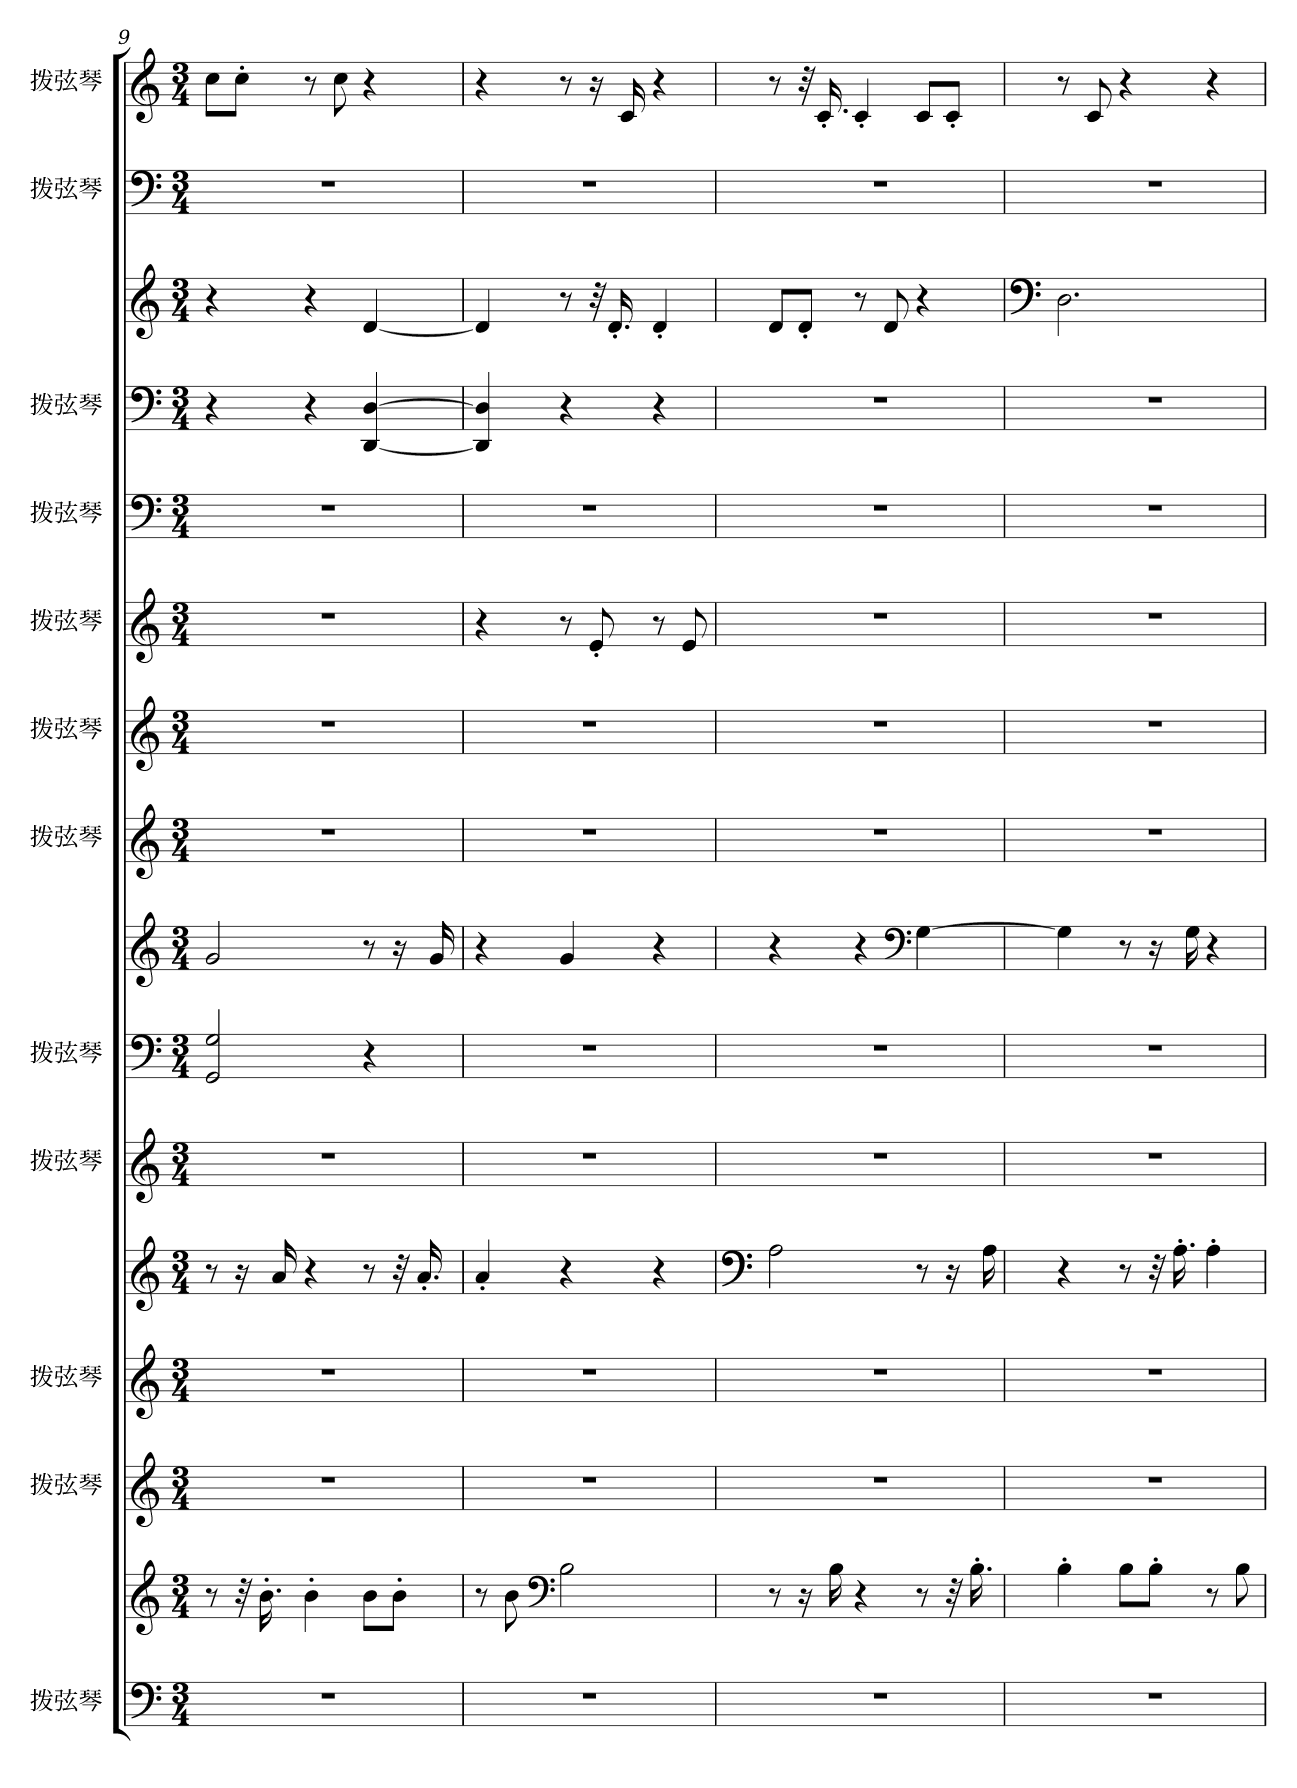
**kern	**kern	**kern	**kern	**kern	**kern	**kern	**kern	**kern	**kern	**kern	**kern	**kern	**kern	**kern	**kern
*part12	*part12	*part11	*part10	*part10	*part9	*part8	*part8	*part7	*part6	*part5	*part4	*part3	*part3	*part2	*part1
*staff16	*staff15	*staff14	*staff13	*staff12	*staff11	*staff10	*staff9	*staff8	*staff7	*staff6	*staff5	*staff4	*staff3	*staff2	*staff1
*I"拨弦琴	*	*I"拨弦琴	*I"拨弦琴	*	*I"拨弦琴	*I"拨弦琴	*	*I"拨弦琴	*I"拨弦琴	*I"拨弦琴	*I"拨弦琴	*I"拨弦琴	*	*I"拨弦琴	*I"拨弦琴
*clefF4	*clefG2	*clefG2	*clefG2	*clefG2	*clefG2	*clefF4	*clefG2	*clefG2	*clefG2	*clefG2	*clefF4	*clefF4	*clefG2	*clefF4	*clefG2
*k[]	*k[]	*k[]	*k[]	*k[]	*k[]	*k[]	*k[]	*k[]	*k[]	*k[]	*k[]	*k[]	*k[]	*k[]	*k[]
*M3/4	*M3/4	*M3/4	*M3/4	*M3/4	*M3/4	*M3/4	*M3/4	*M3/4	*M3/4	*M3/4	*M3/4	*M3/4	*M3/4	*M3/4	*M3/4
=9	=9	=9	=9	=9	=9	=9	=9	=9	=9	=9	=9	=9	=9	=9	=9
2.r	8r	2.r	2.r	8r	2.r	2GG/ 2G/	2g/	2.r	2.r	2.r	2.r	4r	4r	2.r	8cc\L
.	32r	.	.	16r	.	.	.	.	.	.	.	.	.	.	8cc'\J
.	16.b'\	.	.	.	.	.	.	.	.	.	.	.	.	.	.
.	.	.	.	16a/	.	.	.	.	.	.	.	.	.	.	.
.	4b'\	.	.	4r	.	.	.	.	.	.	.	4r	4r	.	8r
.	.	.	.	.	.	.	.	.	.	.	.	.	.	.	8cc\
.	8b\L	.	.	8r	.	4r	8r	.	.	.	.	[4DD/ [4D/	[4d/	.	4r
.	8b'\J	.	.	32r	.	.	16r	.	.	.	.	.	.	.	.
.	.	.	.	16.a'/	.	.	.	.	.	.	.	.	.	.	.
.	.	.	.	.	.	.	16g/	.	.	.	.	.	.	.	.
!!LO:PB:g=z
=10	=10	=10	=10	=10	=10	=10	=10	=10	=10	=10	=10	=10	=10	=10	=10
2.r	8r	2.r	2.r	4a'/	2.r	2.r	4r	2.r	2.r	4r	2.r	4DD/] 4D/]	4d/]	2.r	4r
.	8b\	.	.	.	.	.	.	.	.	.	.	.	.	.	.
*	*clefF4	*	*	*	*	*	*	*	*	*	*	*	*	*	*
.	2B\	.	.	4r	.	.	4g/	.	.	8r	.	4r	8r	.	8r
.	.	.	.	.	.	.	.	.	.	8e'/	.	.	32r	.	16r
.	.	.	.	.	.	.	.	.	.	.	.	.	16.d'/	.	.
.	.	.	.	.	.	.	.	.	.	.	.	.	.	.	16c/
.	.	.	.	4r	.	.	4r	.	.	8r	.	4r	4d'/	.	4r
.	.	.	.	.	.	.	.	.	.	8e/	.	.	.	.	.
=11	=11	=11	=11	=11	=11	=11	=11	=11	=11	=11	=11	=11	=11	=11	=11
*	*	*	*	*clefF4	*	*	*	*	*	*	*	*	*	*	*
2.r	8r	2.r	2.r	2A\	2.r	2.r	4r	2.r	2.r	2.r	2.r	2.r	8d/L	2.r	8r
.	16r	.	.	.	.	.	.	.	.	.	.	.	8d'/J	.	32r
.	.	.	.	.	.	.	.	.	.	.	.	.	.	.	16.c'/
.	16B\	.	.	.	.	.	.	.	.	.	.	.	.	.	.
.	4r	.	.	.	.	.	4r	.	.	.	.	.	8r	.	4c'/
.	.	.	.	.	.	.	.	.	.	.	.	.	8d/	.	.
*	*	*	*	*	*	*	*clefF4	*	*	*	*	*	*	*	*
.	8r	.	.	8r	.	.	[4G\	.	.	.	.	.	4r	.	8c/L
.	32r	.	.	16r	.	.	.	.	.	.	.	.	.	.	8c'/J
.	16.B'\	.	.	.	.	.	.	.	.	.	.	.	.	.	.
.	.	.	.	16A\	.	.	.	.	.	.	.	.	.	.	.
=12	=12	=12	=12	=12	=12	=12	=12	=12	=12	=12	=12	=12	=12	=12	=12
*	*	*	*	*	*	*	*	*	*	*	*	*	*clefF4	*	*
2.r	4B'\	2.r	2.r	4r	2.r	2.r	4G\]	2.r	2.r	2.r	2.r	2.r	2.D\	2.r	8r
.	.	.	.	.	.	.	.	.	.	.	.	.	.	.	8c/
.	8B\L	.	.	8r	.	.	8r	.	.	.	.	.	.	.	4r
.	8B'\J	.	.	32r	.	.	16r	.	.	.	.	.	.	.	.
.	.	.	.	16.A'\	.	.	.	.	.	.	.	.	.	.	.
.	.	.	.	.	.	.	16G\	.	.	.	.	.	.	.	.
.	8r	.	.	4A'\	.	.	4r	.	.	.	.	.	.	.	4r
.	8B\	.	.	.	.	.	.	.	.	.	.	.	.	.	.
=	=	=	=	=	=	=	=	=	=	=	=	=	=	=	=
*-	*-	*-	*-	*-	*-	*-	*-	*-	*-	*-	*-	*-	*-	*-	*-
